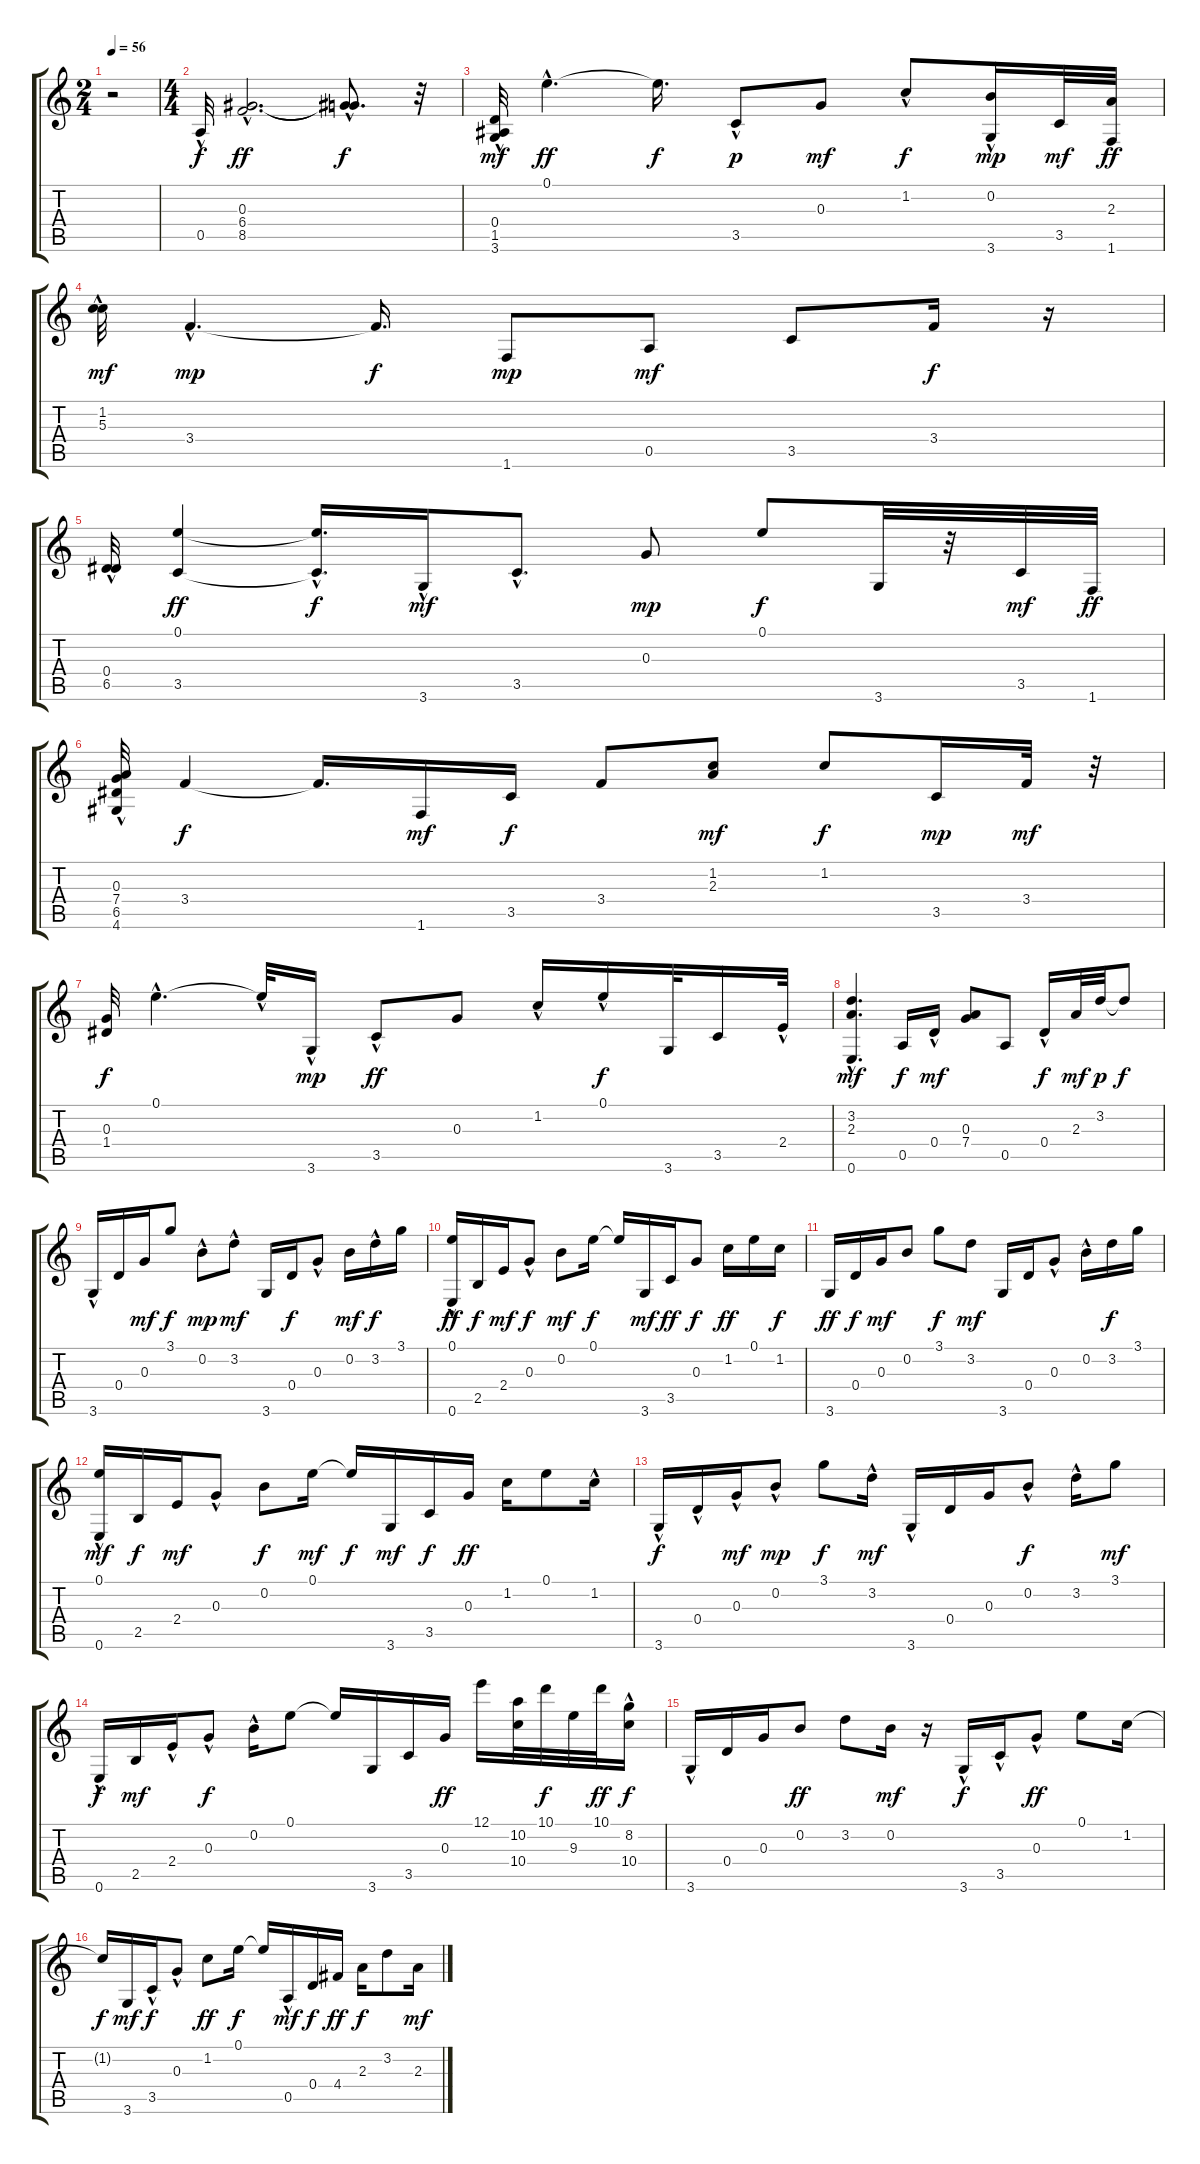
\track "" {instrument acousticguitarsteel}
\staff {score tabs}
\tuning (E4 B3 G3 D3 A2 E2) {hide}
\ts (2 4)
\tempo 56
\clef g2
\ks c
r.2{dy mf} |
\ts (4 4)
0.5{hac}.32{dy f} (0.3{hac} 6.4{hac} 8.5).2{d dy ff} (0.3{hac t} 6.4{t}).8{d dy f} r.32 |
(0.4 1.5 3.6{hac}).32{dy mf} 0.1{hac}.4{d dy ff} 0.1{t}.16{d dy f} 3.5{hac}.8{dy p} 0.3.8{dy mf} 1.2{hac}.8{dy f} (0.2{hac} 3.6).16{dy mp} 3.5.32{dy mf} (2.3 1.6).32{dy ff} |
(1.2{hac} 5.3).32{dy mf} 3.4{hac}.4{d dy mp} 3.4{t}.16{d dy f} 1.6.8{dy mp} 0.5.8{dy mf} 3.5.8 3.4.16{dy f} r.16 |
(0.4{hac} 6.5{hac}).32 (0.1 3.5).4{dy ff} (0.1{t} 3.5{hac t}).16{d dy f} 3.6{hac}.16{dy mf} 3.5{hac}.8{d} 0.3.8{dy mp} 0.1.8{dy f} 3.6.32 r.32 3.5.32{dy mf} 1.6.32{dy ff} |
(0.3 7.4 6.5 4.6{hac}).32 3.4.4{dy f} 3.4{t}.16{d} 1.6.16{dy mf} 3.5.16{dy f} 3.4.8 (1.2 2.3).8{dy mf} 1.2.8{dy f} 3.5.16{dy mp} 3.4.32{dy mf} r.32 |
(0.3 1.4).32{dy f} 0.1{hac}.4{d} 0.1{hac t}.32 3.6{hac}.16{dy mp} 3.5{hac}.8{dy ff} 0.3.8 1.2{hac}.16 0.1{hac}.16{dy f} 3.6.32 3.5.16 2.4{hac}.32 |
(3.2{hac} 2.3{hac} 0.6).4{d dy mf} 0.5.16{dy f} 0.4{hac}.16{dy mf} (0.3 7.4).8 0.5.8 0.4{hac}.16{dy f} 2.3.32{dy mf} 3.2.32{dy p} 3.2{t}.8{dy f} |
3.6{hac}.16 0.4.16 0.3.16{dy mf} 3.1.8{dy f} 0.2{hac}.8{dy mp} 3.2{hac}.8{dy mf} 3.6.16 0.4.16{dy f} 0.3{hac}.8 0.2.16{dy mf} 3.2{hac}.16{dy f} 3.1.16 |
(0.1{hac} 0.6{hac}).16{dy ff} 2.5.16{dy f} 2.4.16{dy mf} 0.3{hac}.8{dy f} 0.2.8{dy mf} 0.1.16{dy f} 0.1{t}.16 3.6.16{dy mf} 3.5.16{dy ff} 0.3.8{dy f} 1.2.16{dy ff} 0.1.16 1.2.16{dy f} |
3.6.16{dy ff} 0.4.16{dy f} 0.3.16{dy mf} 0.2.8 3.1.8{dy f} 3.2.8{dy mf} 3.6.16 0.4.16 0.3{hac}.8 0.2{hac}.16 3.2.16{dy f} 3.1.16 |
(0.1 0.6{hac}).16{dy mf} 2.5.16{dy f} 2.4.16{dy mf} 0.3{hac}.8 0.2.8{dy f} 0.1.16{dy mf} 0.1{t}.16{dy f} 3.6.16{dy mf} 3.5.16{dy f} 0.3.16{dy ff} 1.2.16 0.1.8 1.2{hac}.16 |
3.6{hac}.16{dy f} 0.4{hac}.16 0.3{hac}.16{dy mf} 0.2{hac}.8{dy mp} 3.1.8{dy f} 3.2{hac}.16{dy mf} 3.6{hac}.16 0.4.16 0.3.16 0.2{hac}.8{dy f} 3.2{hac}.16 3.1.8{dy mf} |
0.6{hac}.16{dy f} 2.5.16{dy mf} 2.4{hac}.16 0.3{hac}.8{dy f} 0.2{hac}.16 0.1.8 0.1{t}.16 3.6.16 3.5.16 0.3.16{dy ff} 12.1.16 (10.2 10.4).32 10.1.32{dy f} 9.3.32 10.1.32{dy ff} (8.2{hac} 10.4{hac}).16{dy f} |
3.6{hac}.16 0.4.16 0.3.16 0.2.8{dy ff} 3.2.8 0.2.16{dy mf} r.16 3.6{hac}.16{dy f} 3.5{hac}.16 0.3{hac}.8{dy ff} 0.1.8 1.2.16 |
1.2{t}.16{dy f} 3.6.16{dy mf} 3.5{hac}.16{dy f} 0.3{hac}.8 1.2.8{dy ff} 0.1.16{dy f} 0.1{t}.16 0.5{hac}.16{dy mf} 0.4.16{dy f} 4.4.16{dy ff} 2.3.16{dy f} 3.2.8 2.3.16{dy mf}
